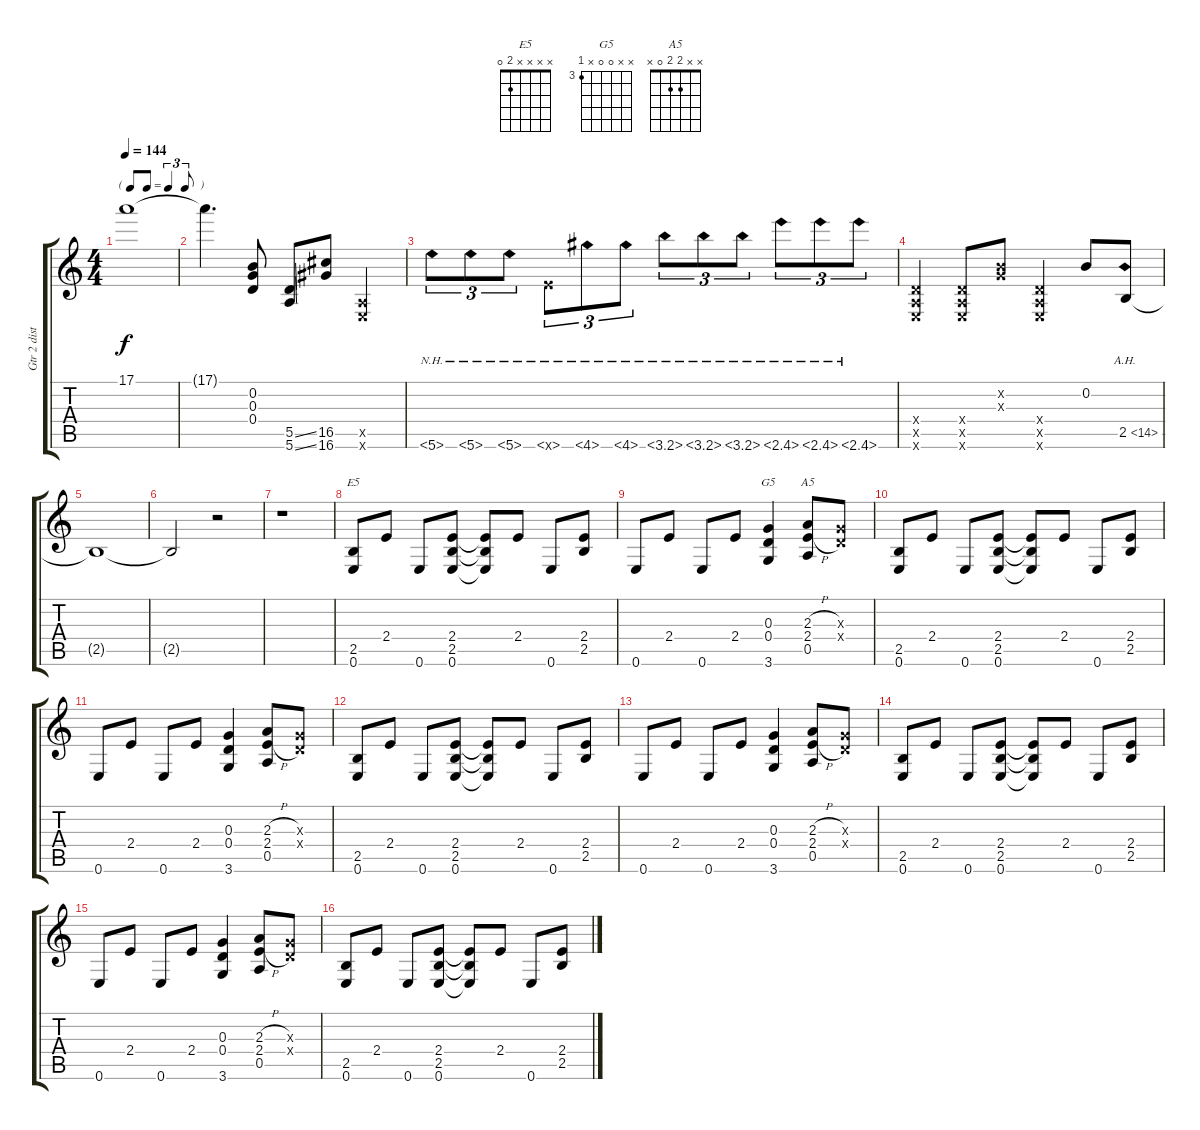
\track ("Gtr 2 distorsion" "Gtr 2 dist") {instrument distortionguitar}
\staff {score tabs}
\tuning (E4 B3 G3 D3 A2 E2) {hide}
\chord ("E5" x x x x 2 0)
\chord ("G5" x x 0 0 x 3) {firstfret 3}
\chord ("A5" x x 2 2 0 x)
\ts (4 4)
\tf triplet8th
\tempo 144
\clef g2
\ks c
17.1{t}.1{dy f} |
17.1{t}.4{d} (0.2 0.3 0.4).8 (5.5{ss} 5.6{ss}).8 (16.5 16.6).8 (0.5{x} 0.6{x}).4 |
5.6{nh}.8{tu (3 2)} 5.6{nh}.8{tu (3 2)} 5.6{nh}.8{tu (3 2)} 0.6{nh x}.8{tu (3 2)} 4.6{nh}.8{tu (3 2)} 4.6{nh}.8{tu (3 2)} 3.6{nh}.8{tu (3 2)} 3.6{nh}.8{tu (3 2)} 3.6{nh}.8{tu (3 2)} 2.6{nh}.8{tu (3 2)} 2.6{nh}.8{tu (3 2)} 2.6{nh}.8{tu (3 2)} |
(0.4{x} 0.5{x} 0.6{x}).4 (0.4{x} 0.5{x} 0.6{x}).8 (0.2{x} 0.3{x}).8 (0.4{x} 0.5{x} 0.6{x}).4 0.2.8 2.5{ah 12}.8 |
2.5{t}.1 |
2.5{t}.2 r.2 |
r.1 |
(2.5 0.6).8{ch "E5"} 2.4.8 0.6.8 (2.4 2.5 0.6).8 (2.4{t} 2.5{t} 0.6{t}).8 2.4.8 0.6.8 (2.4 2.5).8 |
0.6.8 2.4.8 0.6.8 2.4.8 (0.3 0.4 3.6).4{ch "G5"} (2.3{h} 2.4{h} 0.5).8{ch "A5"} (0.3{x} 0.4{x}).8 |
(2.5 0.6).8 2.4.8 0.6.8 (2.4 2.5 0.6).8 (2.4{t} 2.5{t} 0.6{t}).8 2.4.8 0.6.8 (2.4 2.5).8 |
0.6.8 2.4.8 0.6.8 2.4.8 (0.3 0.4 3.6).4 (2.3{h} 2.4{h} 0.5).8 (0.3{x} 0.4{x}).8 |
(2.5 0.6).8 2.4.8 0.6.8 (2.4 2.5 0.6).8 (2.4{t} 2.5{t} 0.6{t}).8 2.4.8 0.6.8 (2.4 2.5).8 |
0.6.8 2.4.8 0.6.8 2.4.8 (0.3 0.4 3.6).4 (2.3{h} 2.4{h} 0.5).8 (0.3{x} 0.4{x}).8 |
(2.5 0.6).8 2.4.8 0.6.8 (2.4 2.5 0.6).8 (2.4{t} 2.5{t} 0.6{t}).8 2.4.8 0.6.8 (2.4 2.5).8 |
0.6.8 2.4.8 0.6.8 2.4.8 (0.3 0.4 3.6).4 (2.3{h} 2.4{h} 0.5).8 (0.3{x} 0.4{x}).8 |
(2.5 0.6).8 2.4.8 0.6.8 (2.4 2.5 0.6).8 (2.4{t} 2.5{t} 0.6{t}).8 2.4.8 0.6.8 (2.4 2.5).8
